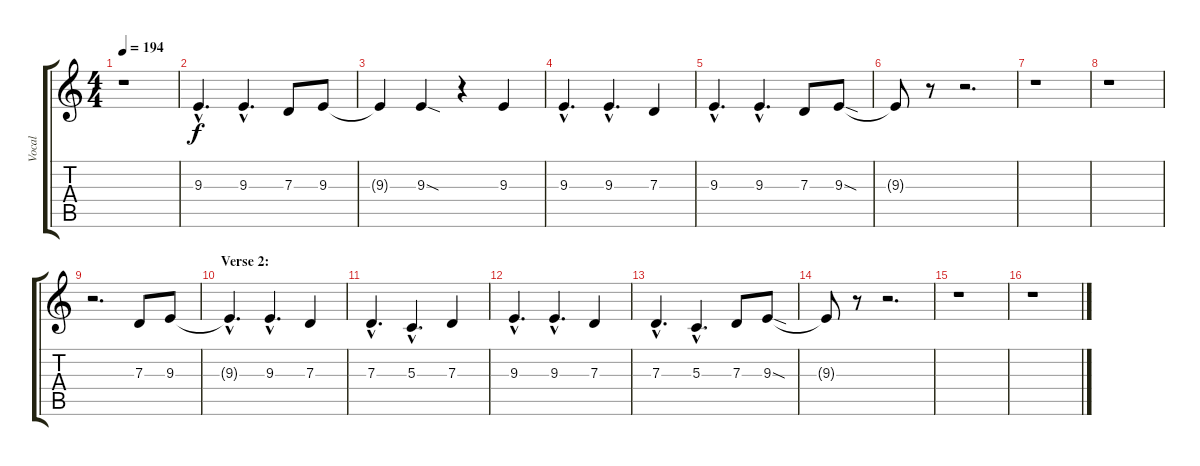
\track ("Vocal" "Vocal") {instrument oboe}
\staff {score tabs}
\tuning (E4 B3 G3 D3 A2 E2) {hide}
\ts (4 4)
\tempo 194
\clef g2
\ks c
r.1{dy f} |
9.3{hac}.4{d} 9.3{hac}.4{d} 7.3.8 9.3.8 |
9.3{t}.4 9.3{sod}.4 r.4 9.3.4 |
9.3{hac}.4{d} 9.3{hac}.4{d} 7.3.4 |
9.3{hac}.4{d} 9.3{hac}.4{d} 7.3.8 9.3{sod}.8 |
9.3{t}.8 r.8 r.2{d} |
r.1 |
r.1 |
r.2{d} 7.3.8 9.3.8 |
\section ("" "Verse 2:")
9.3{hac t}.4{d} 9.3{hac}.4{d} 7.3.4 |
7.3{hac}.4{d} 5.3{hac}.4{d} 7.3.4 |
9.3{hac}.4{d} 9.3{hac}.4{d} 7.3.4 |
7.3{hac}.4{d} 5.3{hac}.4{d} 7.3.8 9.3{sod}.8 |
9.3{t}.8 r.8 r.2{d} |
r.1 |
r.1
